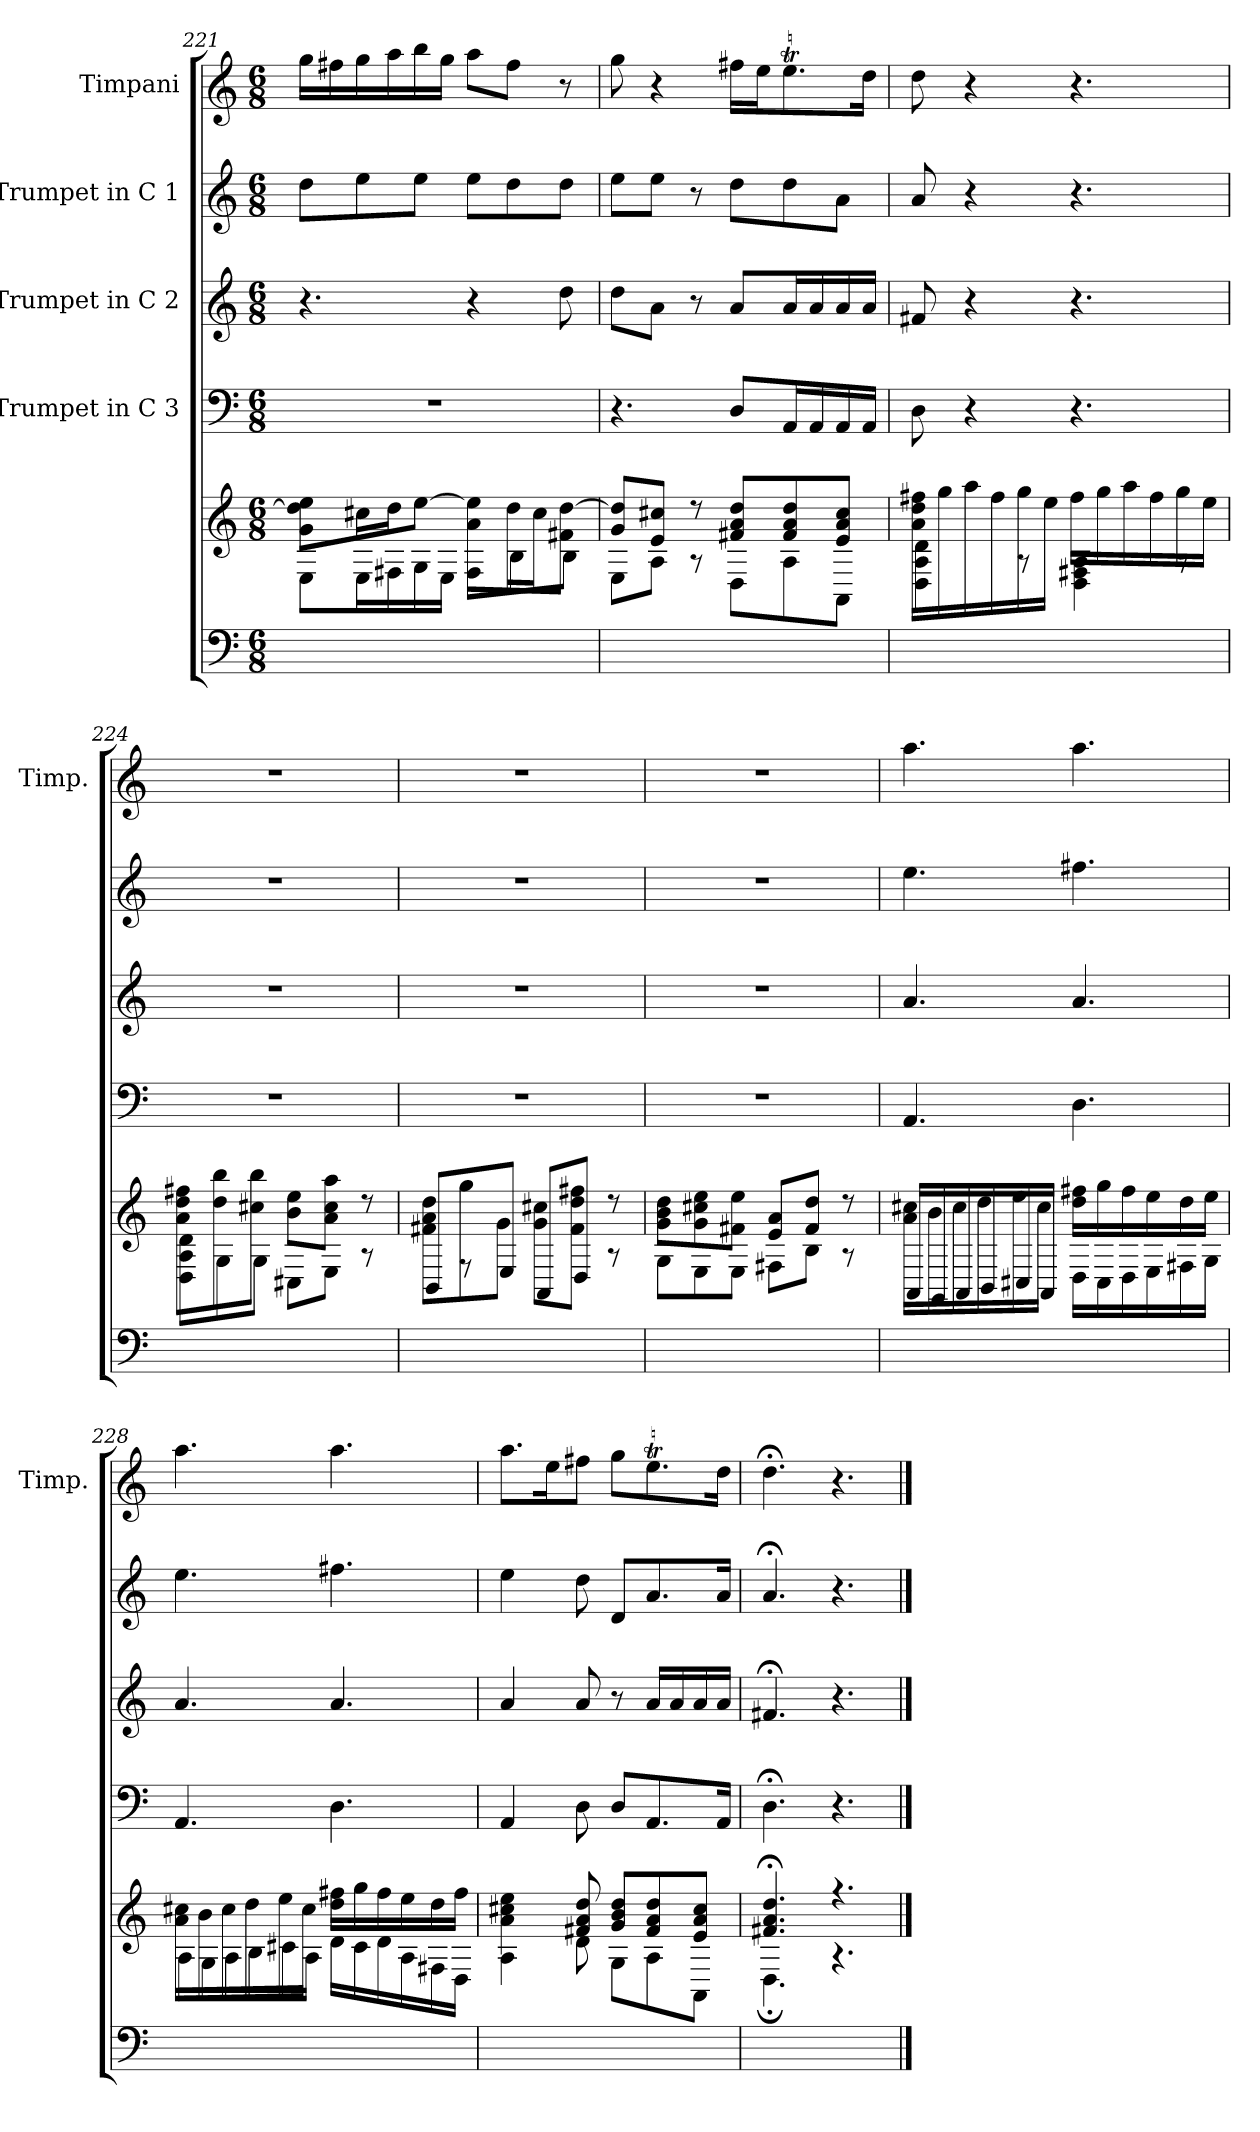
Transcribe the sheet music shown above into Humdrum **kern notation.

**kern	**kern	**kern	**kern	**kern	**kern
*part5	*part5	*part4	*part3	*part2	*part1
*staff6	*staff5	*staff4	*staff3	*staff2	*staff1
*	*	*I"Trumpet in C 3	*I"Trumpet in C 2	*I"Trumpet in C 1	*I"Timpani
*	*	*	*	*	*I'Timp.
*clefF4	*clefG2	*clefF4	*clefG2	*clefG2	*clefG2
*M6/8	*M6/8	*M6/8	*M6/8	*M6/8	*M6/8
=221	=221	=221	=221	=221	=221
*	*^	*	*	*	*
2.ryy	8g\ 8dd]\ 8ee\L	8E\L	2.r	4.r	8dd\L	16gg\LL
.	.	.	.	.	.	16ff#\
.	16cc#\L	16E\L	.	.	8ee\	16gg\
.	16dd\J	16F#\	.	.	.	16aa\
.	[8ee\J	16G\	.	.	8ee\J	16bb\
.	.	16E\JJ	.	.	.	16gg\JJ
.	8a\ 8ee]\L	8F#\L	.	4r	8ee\L	8aa\L
.	16dd\L	8B\	.	.	8dd\	8ff#\J
.	16cc#\J	.	.	.	.	.
.	8f#\ [8dd\J	8B\J	.	8dd\	8dd\J	8r
=222	=222	=222	=222	=222	=222	=222
2.ryy	8g/ 8dd]/L	8E\L	4.r	8dd\L	8ee\L	8gg\
.	8e/ 8cc#/J	8A\J	.	8a\J	8ee\J	4r
.	8r	8r	.	8r	8r	.
.	8f#/ 8a/ 8dd/L	8D\L	8D/L	8a/L	8dd\L	16ff#\LL
.	.	.	.	.	.	16ee\J
.	8f#/ 8a/ 8dd/	8A\	16AA/L	16a/L	8dd\	8.eet\
.	.	.	16AA/	16a/	.	.
.	8e/ 8a/ 8cc#/J	8AA\J	16AA/	16a/	8a\J	.
.	.	.	16AA/JJ	16a/JJ	.	16dd\Jk
=223	=223	=223	=223	=223	=223	=223
2.ryy	16a\ 16dd\ 16ff#\LL	4D\ 4A\ 4d\	8D\	8f#/	8a/	8dd\
.	16gg\	.	.	.	.	.
.	16aa\	.	4r	4r	4r	4r
.	16ff#\	.	.	.	.	.
.	16gg\	8r	.	.	.	.
.	16ee\JJ	.	.	.	.	.
.	16ff#\LL	4D\ 4F#\ 4A\	4.r	4.r	4.r	4.r
.	16gg\	.	.	.	.	.
.	16aa\	.	.	.	.	.
.	16ff#\	.	.	.	.	.
.	16gg\	8r	.	.	.	.
.	16ee\JJ	.	.	.	.	.
=224	=224	=224	=224	=224	=224	=224
2.ryy	8a\ 8dd\ 8ff#\L	8D\ 8A\ 8d\L	2.r	2.r	2.r	2.r
.	8dd\ 8bb\	8G\	.	.	.	.
.	8cc#\ 8bb\J	8G\J	.	.	.	.
.	8b\ 8ee\L	8C#\L	.	.	.	.
.	8a\ 8cc#\ 8aa\J	8E\J	.	.	.	.
.	8r	8r	.	.	.	.
!!LO:LB:g=z
=225	=225	=225	=225	=225	=225	=225
2.ryy	8f#\ 8a\ 8dd\L	8BB/L	2.r	2.r	2.r	2.r
.	8gg\	8r	.	.	.	.
.	8g\J	8E/J	.	.	.	.
.	8g\ 8cc#\L	8AA/L	.	.	.	.
.	8f#\ 8dd\ 8ff#\J	8D/J	.	.	.	.
.	8r	8r	.	.	.	.
=226	=226	=226	=226	=226	=226	=226
2.ryy	8g\ 8b\ 8dd\L	8G\L	2.r	2.r	2.r	2.r
.	8g\ 8cc#\ 8ee\	8E\	.	.	.	.
.	8f#\ 8ee\J	8E\J	.	.	.	.
.	8e/ 8a/L	8F#\L	.	.	.	.
.	8f#/ 8dd/J	8B\J	.	.	.	.
.	8r	8r	.	.	.	.
=227	=227	=227	=227	=227	=227	=227
2.ryy	16a\ 16cc#\LL	16AA/LL	4.AA/	4.a/	4.ee\	4.aa\
.	16b\	16GG/	.	.	.	.
.	16cc#\	16AA/	.	.	.	.
.	16dd\	16BB/	.	.	.	.
.	16ee\	16C#/	.	.	.	.
.	16cc#\JJ	16AA/JJ	.	.	.	.
.	16dd\ 16ff#\LL	16D\LL	4.D\	4.a/	4.ff#\	4.aa\
.	16gg\	16C#\	.	.	.	.
.	16ff#\	16D\	.	.	.	.
.	16ee\	16E\	.	.	.	.
.	16dd\	16F#\	.	.	.	.
.	16ee\JJ	16G\JJ	.	.	.	.
=228	=228	=228	=228	=228	=228	=228
2.ryy	16a\ 16cc#\LL	16A\LL	4.AA/	4.a/	4.ee\	4.aa\
.	16b\	16G\	.	.	.	.
.	16cc#\	16A\	.	.	.	.
.	16dd\	16B\	.	.	.	.
.	16ee\	16c#\	.	.	.	.
.	16cc#\JJ	16A\JJ	.	.	.	.
.	16dd\ 16ff#\LL	16d\LL	4.D\	4.a/	4.ff#\	4.aa\
.	16gg\	16c#\	.	.	.	.
.	16ff#\	16d\	.	.	.	.
.	16ee\	16A\	.	.	.	.
.	16dd\	16F#\	.	.	.	.
.	16ff#\JJ	16D\JJ	.	.	.	.
=229	=229	=229	=229	=229	=229	=229
2.ryy	4a\ 4cc#\ 4ee\	4A\	4AA/	4a/	4ee\	8.aa\L
.	.	.	.	.	.	16ee\k
.	8f#/ 8a/ 8dd/	8d\	8D\	8a/	8dd\	8ff#\J
.	8g/ 8b/ 8dd/L	8G\L	8D/L	8r	8d/L	8gg\L
.	8f#/ 8a/ 8dd/	8A\	8.AA/	16a/LL	8.a/	8.eet\
.	.	.	.	16a/	.	.
.	8e/ 8a/ 8cc#/J	8AA\J	.	16a/	.	.
.	.	.	16AA/Jk	16a/JJ	16a/Jk	16dd\Jk
=230	=230	=230	=230	=230	=230	=230
2.ryy	4.f#;</ 4.a;</ 4.dd;</	4.D;<\	4.D;<\	4.f#;</	4.a;</	4.dd;<\
.	4.r	4.r	4.r	4.r	4.r	4.r
*	*v	*v	*	*	*	*
==	==	==	==	==	==
*-	*-	*-	*-	*-	*-
